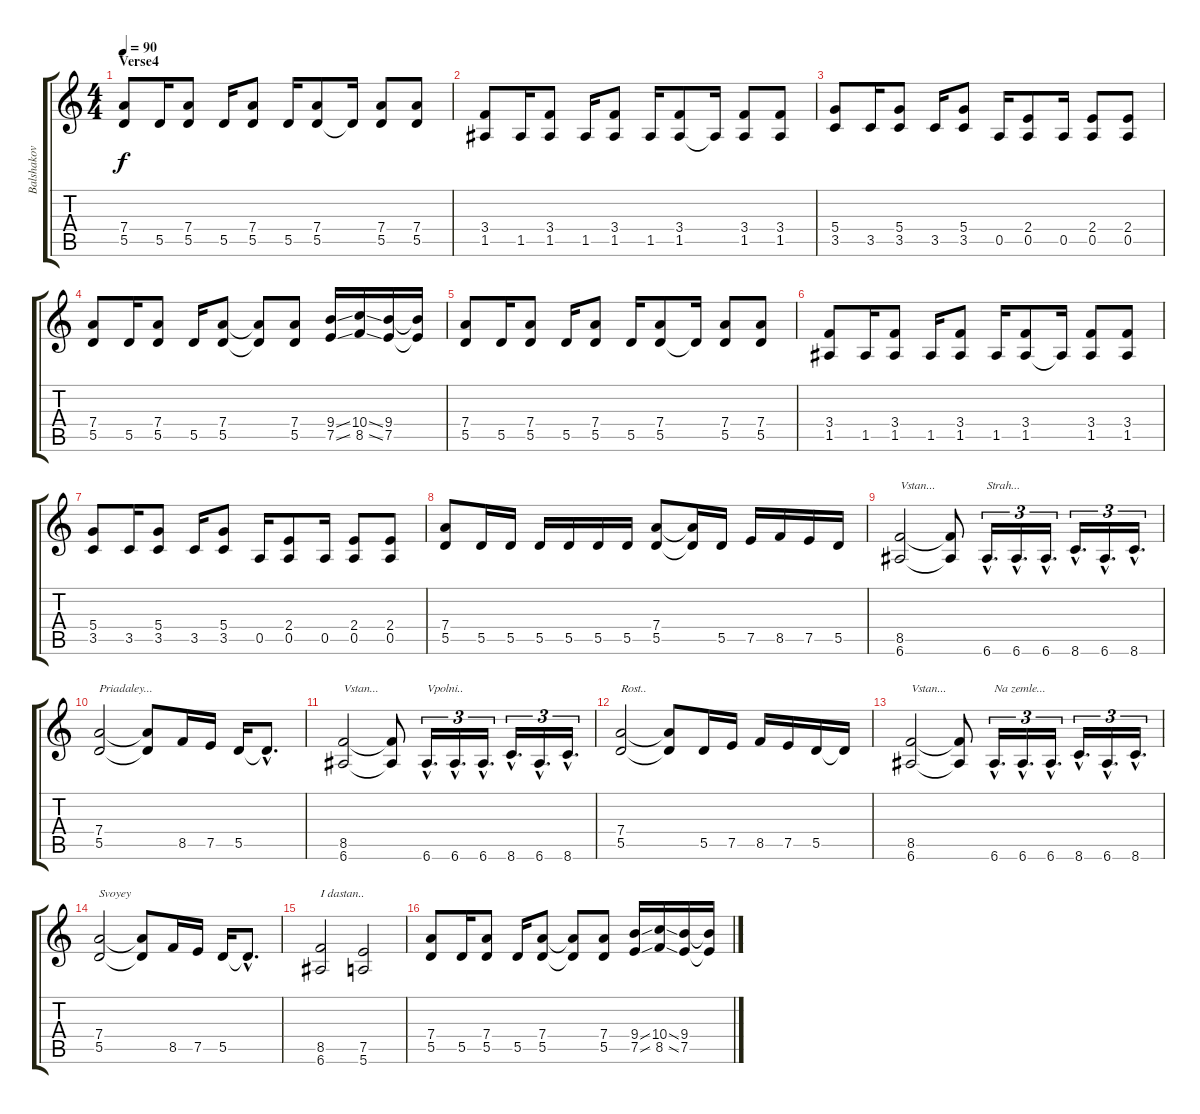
\track ("Balshakov" "Balshakov") {instrument distortionguitar}
\staff {score tabs}
\tuning (E4 B3 G3 D3 A2 E2) {hide}
\ts (4 4)
\section ("" "Verse4")
\tempo 90
\clef g2
\ks c
(7.4 5.5).8{dy f} 5.5.16 (7.4 5.5).8 5.5.16 (7.4 5.5).8 5.5.16 (7.4 5.5).8 5.5{t}.16 (7.4 5.5).8 (7.4 5.5).8 |
(3.4 1.5).8 1.5.16 (3.4 1.5).8 1.5.16 (3.4 1.5).8 1.5.16 (3.4 1.5).8 1.5{t}.16 (3.4 1.5).8 (3.4 1.5).8 |
(5.4 3.5).8 3.5.16 (5.4 3.5).8 3.5.16 (5.4 3.5).8 0.5.16 (2.4 0.5).8 0.5.16 (2.4 0.5).8 (2.4 0.5).8 |
(7.4 5.5).8 5.5.16 (7.4 5.5).8 5.5.16 (7.4 5.5).8 (7.4{t} 5.5{t}).8 (7.4 5.5).8 (9.4{ss} 7.5{ss}).16 (10.4{ss} 8.5{ss}).16 (9.4 7.5).16 (9.4{t} 7.5{t}).16 |
(7.4 5.5).8 5.5.16 (7.4 5.5).8 5.5.16 (7.4 5.5).8 5.5.16 (7.4 5.5).8 5.5{t}.16 (7.4 5.5).8 (7.4 5.5).8 |
(3.4 1.5).8 1.5.16 (3.4 1.5).8 1.5.16 (3.4 1.5).8 1.5.16 (3.4 1.5).8 1.5{t}.16 (3.4 1.5).8 (3.4 1.5).8 |
(5.4 3.5).8 3.5.16 (5.4 3.5).8 3.5.16 (5.4 3.5).8 0.5.16 (2.4 0.5).8 0.5.16 (2.4 0.5).8 (2.4 0.5).8 |
(7.4 5.5).8 5.5.16 5.5.16 5.5.16 5.5.16 5.5.16 5.5.16 (7.4 5.5).8 (7.4{t} 5.5{t}).16 5.5.16 7.5.16 8.5.16 7.5.16 5.5.16 |
(8.5 6.6).2{txt "Vstan..."} (8.5{t} 6.6{t}).8 6.6{hac}.16{d tu (3 2) txt "Strah..."} 6.6{hac}.16{d tu (3 2)} 6.6{hac}.16{d tu (3 2)} 8.6{hac}.16{d tu (3 2)} 6.6{hac}.16{d tu (3 2)} 8.6{hac}.16{d tu (3 2)} |
(7.4 5.5).2{txt "Priadaley..."} (7.4{t} 5.5{t}).8 8.5.16 7.5.16 5.5.16 5.5{hac t}.8{d} |
(8.5 6.6).2{txt "Vstan..."} (8.5{t} 6.6{t}).8 6.6{hac}.16{d tu (3 2) txt "Vpolni.."} 6.6{hac}.16{d tu (3 2)} 6.6{hac}.16{d tu (3 2)} 8.6{hac}.16{d tu (3 2)} 6.6{hac}.16{d tu (3 2)} 8.6{hac}.16{d tu (3 2)} |
(7.4 5.5).2{txt "Rost.."} (7.4{t} 5.5{t}).8 5.5.16 7.5.16 8.5.16 7.5.16 5.5.16 5.5{t}.16 |
(8.5 6.6).2{txt "Vstan..."} (8.5{t} 6.6{t}).8 6.6{hac}.16{d tu (3 2) txt "Na zemle..."} 6.6{hac}.16{d tu (3 2)} 6.6{hac}.16{d tu (3 2)} 8.6{hac}.16{d tu (3 2)} 6.6{hac}.16{d tu (3 2)} 8.6{hac}.16{d tu (3 2)} |
(7.4 5.5).2{txt "Svoyey"} (7.4{t} 5.5{t}).8 8.5.16 7.5.16 5.5.16 5.5{hac t}.8{d} |
(8.5 6.6).2{txt "I dastan.."} (7.5 5.6).2 |
(7.4 5.5).8 5.5.16 (7.4 5.5).8 5.5.16 (7.4 5.5).8 (7.4{t} 5.5{t}).8 (7.4 5.5).8 (9.4{ss} 7.5{ss}).16 (10.4{ss} 8.5{ss}).16 (9.4 7.5).16 (9.4{t} 7.5{t}).16
